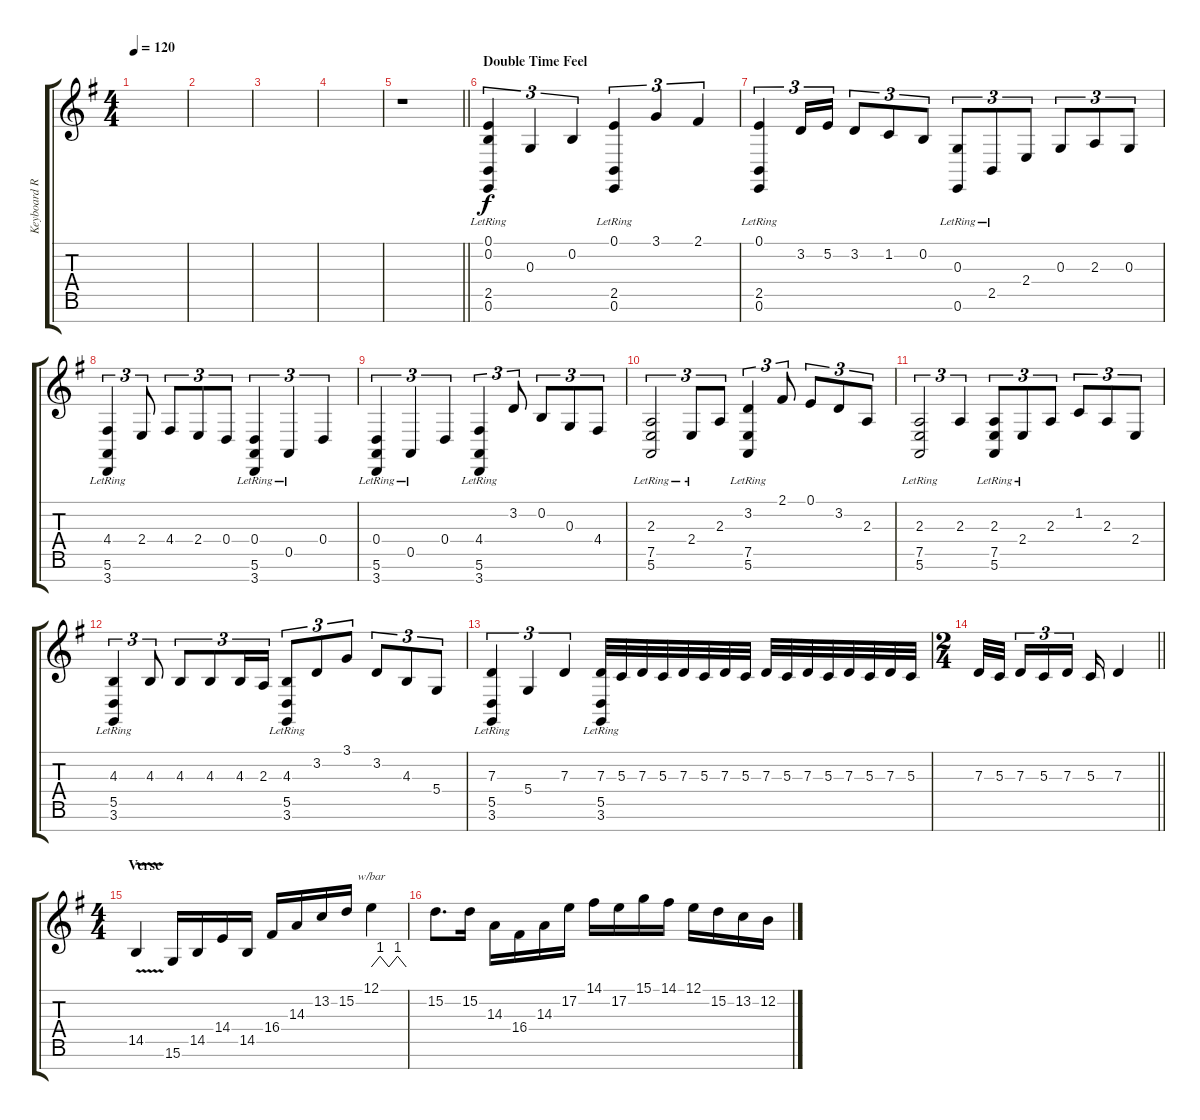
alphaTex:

\track ("Keyboard R" "Keyboard R") {instrument synthstrings1}
\staff {score tabs}
\tuning (E4 B3 G3 D3 A2 E2 B1) {hide}
\ts (4 4)
\tempo 120
\clef g2
\ks eminor
|
|
|
|
\barLineRight lightlight
r.1 |
\section ("" "Double Time Feel")
(0.1 0.2 2.5{lr} 0.6{lr}).4{tu (3 2) volume 11 instrument harpsichord} 0.3.4{tu (3 2)} 0.2.4{tu (3 2)} (0.1 2.5{lr} 0.6{lr}).4{tu (3 2)} 3.1.4{tu (3 2)} 2.1.4{tu (3 2)} |
(0.1 2.5{lr} 0.6{lr}).4{tu (3 2)} 3.2.16{tu (3 2)} 5.2.16{tu (3 2)} 3.2.8{tu (3 2)} 1.2.8{tu (3 2)} 0.2.8{tu (3 2)} (0.3 0.6{lr}).8{tu (3 2)} 2.5{lr}.8{tu (3 2)} 2.4.8{tu (3 2)} 0.3.8{tu (3 2)} 2.3.8{tu (3 2)} 0.3.8{tu (3 2)} |
(4.4 5.6{lr} 3.7{lr}).4{tu (3 2)} 2.4.8{tu (3 2)} 4.4.8{tu (3 2)} 2.4.8{tu (3 2)} 0.4.8{tu (3 2)} (0.4 5.6 3.7{lr}).4{tu (3 2)} 0.5{lr}.4{tu (3 2)} 0.4.4{tu (3 2)} |
(0.4 5.6 3.7{lr}).4{tu (3 2)} 0.5{lr}.4{tu (3 2)} 0.4.4{tu (3 2)} (4.4 5.6{lr} 3.7{lr}).4{tu (3 2)} 3.2.8{tu (3 2)} 0.2.8{tu (3 2)} 0.3.8{tu (3 2)} 4.4.8{tu (3 2)} |
(2.3 7.5 5.6{lr}).2{tu (3 2)} 2.4{lr}.8{tu (3 2)} 2.3.8{tu (3 2)} (3.2 7.5{lr} 5.6{lr}).4{tu (3 2)} 2.1.8{tu (3 2)} 0.1.8{tu (3 2)} 3.2.8{tu (3 2)} 2.3.8{tu (3 2)} |
(2.3 7.5{lr} 5.6{lr}).2{tu (3 2)} 2.3.4{tu (3 2)} (2.3 7.5 5.6{lr}).8{tu (3 2)} 2.4{lr}.8{tu (3 2)} 2.3.8{tu (3 2)} 1.2.8{tu (3 2)} 2.3.8{tu (3 2)} 2.4.8{tu (3 2)} |
(4.3 5.5{lr} 3.6{lr}).4{tu (3 2)} 4.3.8{tu (3 2)} 4.3.8{tu (3 2)} 4.3.8{tu (3 2)} 4.3.16{tu (3 2)} 2.3.16{tu (3 2)} (4.3 5.5{lr} 3.6{lr}).8{tu (3 2)} 3.2.8{tu (3 2)} 3.1.8{tu (3 2)} 3.2.8{tu (3 2)} 4.3.8{tu (3 2)} 5.4.8{tu (3 2)} |
(7.3 5.5{lr} 3.6{lr}).4{tu (3 2)} 5.4.4{tu (3 2)} 7.3.4{tu (3 2)} (7.3 5.5{lr} 3.6{lr}).32 5.3.32 7.3.32 5.3.32 7.3.32 5.3.32 7.3.32 5.3.32 7.3.32 5.3.32 7.3.32 5.3.32 7.3.32 5.3.32 7.3.32 5.3.32 |
\ts (2 4)
\barLineRight lightlight
7.3.32 5.3.32{beam splitsecondary} 7.3.16{tu (3 2)} 5.3.16{tu (3 2)} 7.3.16{tu (3 2) beam splitsecondary} 5.3.16 7.3.4 |
\ts (4 4)
\section ("" "Verse")
14.5{v}.4{volume 13 instrument drawbarorgan} 15.6.16 14.5.16 14.4.16 14.5.16 16.4.16 14.3.16 13.2.16 15.2.16 12.1.4{tbe (custom default 0 0 15 4 30 0 45 4 60 0)} |
15.2.8{d} 15.2.16 14.3.16 16.4.16 14.3.16 17.2.16 14.1.16 17.2.16 15.1.16 14.1.16 12.1.16 15.2.16 13.2.16 12.2.16
